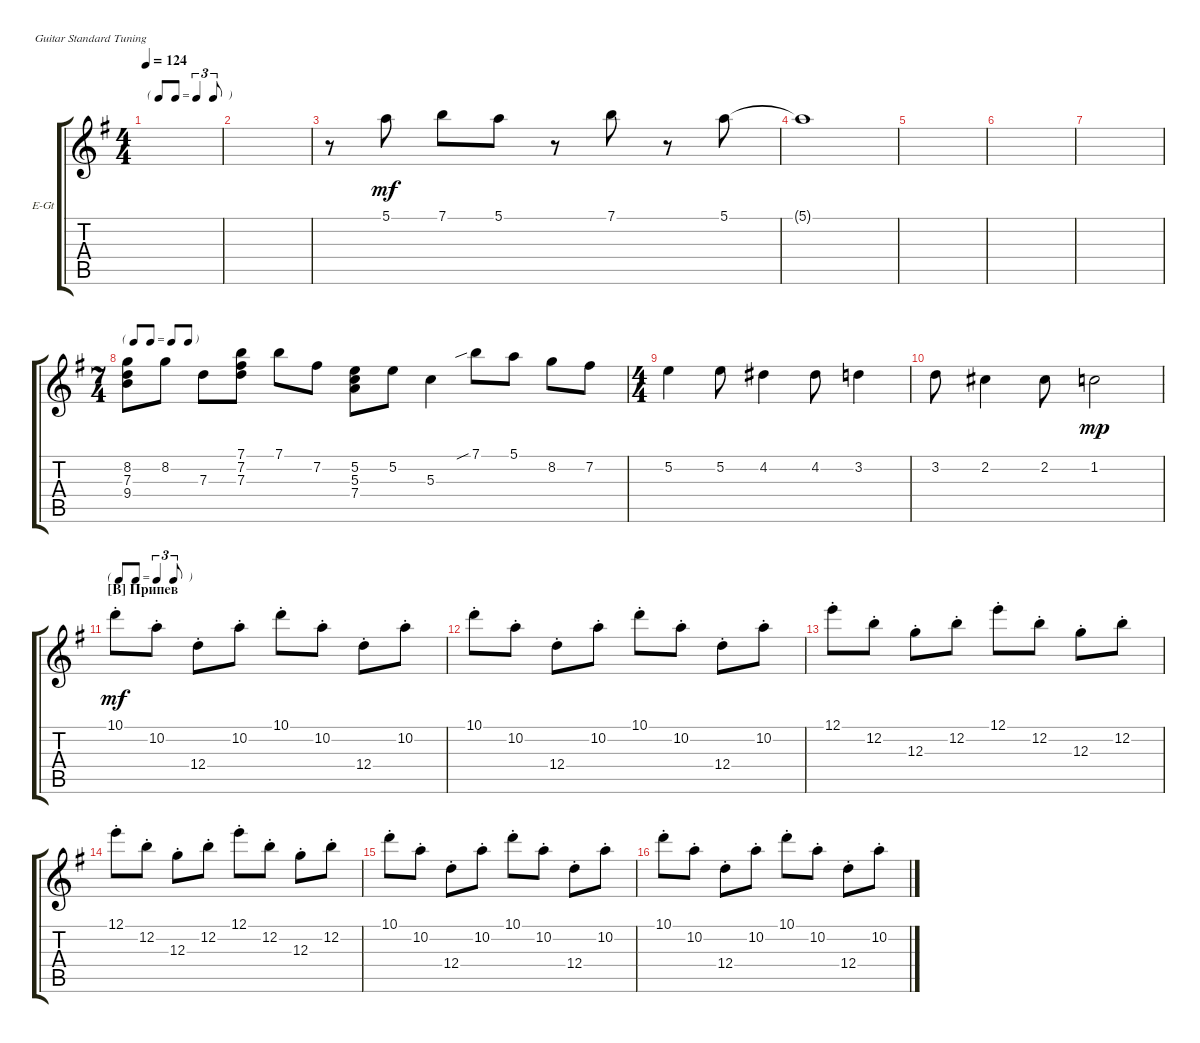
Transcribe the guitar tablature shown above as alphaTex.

\defaultSystemsLayout 4
\bracketExtendMode groupsimilarinstruments
\firstSystemTrackNameOrientation horizontal
\otherSystemsTrackNameOrientation horizontal
\track ("Electric Guitar" "E-Gt") {instrument electricguitarclean}
\staff {score tabs}
\tuning (E4 B3 G3 D3 A2 E2)
\ts (4 4)
\tf triplet8th
\tempo 124
\clef g2
\scale
0.333333
\ks eminor
|
\scale
0.333333 |
\scale
0.333333 r.8 5.1.8{dy mf} 7.1.8 5.1.8 r.8 7.1.8 r.8 5.1.8 |
\scale
0.333333 5.1{t}.1 |
\scale
0.333333 |
\scale
0.333333 |
\scale
0.191223 |
\ts (7 4)
\tf none
\scale
0.404389 (9.4 7.3 8.2).8 8.2.8 7.3.8 (7.1 7.2 7.3).8 7.1.8 7.2.8 (5.2 5.3 7.4).8 5.2.8 5.3.4 7.1{sib}.8 5.1.8 8.2.8 7.2.8 |
\ts (4 4)
\scale
0.404389 5.2.4 5.2.8 4.2.4 4.2.8 3.2.4 |
\scale
0.333333 3.2.8 2.2.4 2.2.8 1.2.2{dy mp} |
\tf triplet8th
\section ("B" "Припев")
\scale
0.333333 10.1{st}.8{dy mf} 10.2{st}.8 12.4{st}.8 10.2{st}.8 10.1{st}.8 10.2{st}.8 12.4{st}.8 10.2{st}.8 |
\scale
0.333333 10.1{st}.8 10.2{st}.8 12.4{st}.8 10.2{st}.8 10.1{st}.8 10.2{st}.8 12.4{st}.8 10.2{st}.8 |
\scale
0.333333 12.1{st}.8 12.2{st}.8 12.3{st}.8 12.2{st}.8 12.1{st}.8 12.2{st}.8 12.3{st}.8 12.2{st}.8 |
\scale
0.333333 12.1{st}.8 12.2{st}.8 12.3{st}.8 12.2{st}.8 12.1{st}.8 12.2{st}.8 12.3{st}.8 12.2{st}.8 |
\scale
0.333333 10.1{st}.8 10.2{st}.8 12.4{st}.8 10.2{st}.8 10.1{st}.8 10.2{st}.8 12.4{st}.8 10.2{st}.8 |
\scale
0.333333 10.1{st}.8 10.2{st}.8 12.4{st}.8 10.2{st}.8 10.1{st}.8 10.2{st}.8 12.4{st}.8 10.2{st}.8
